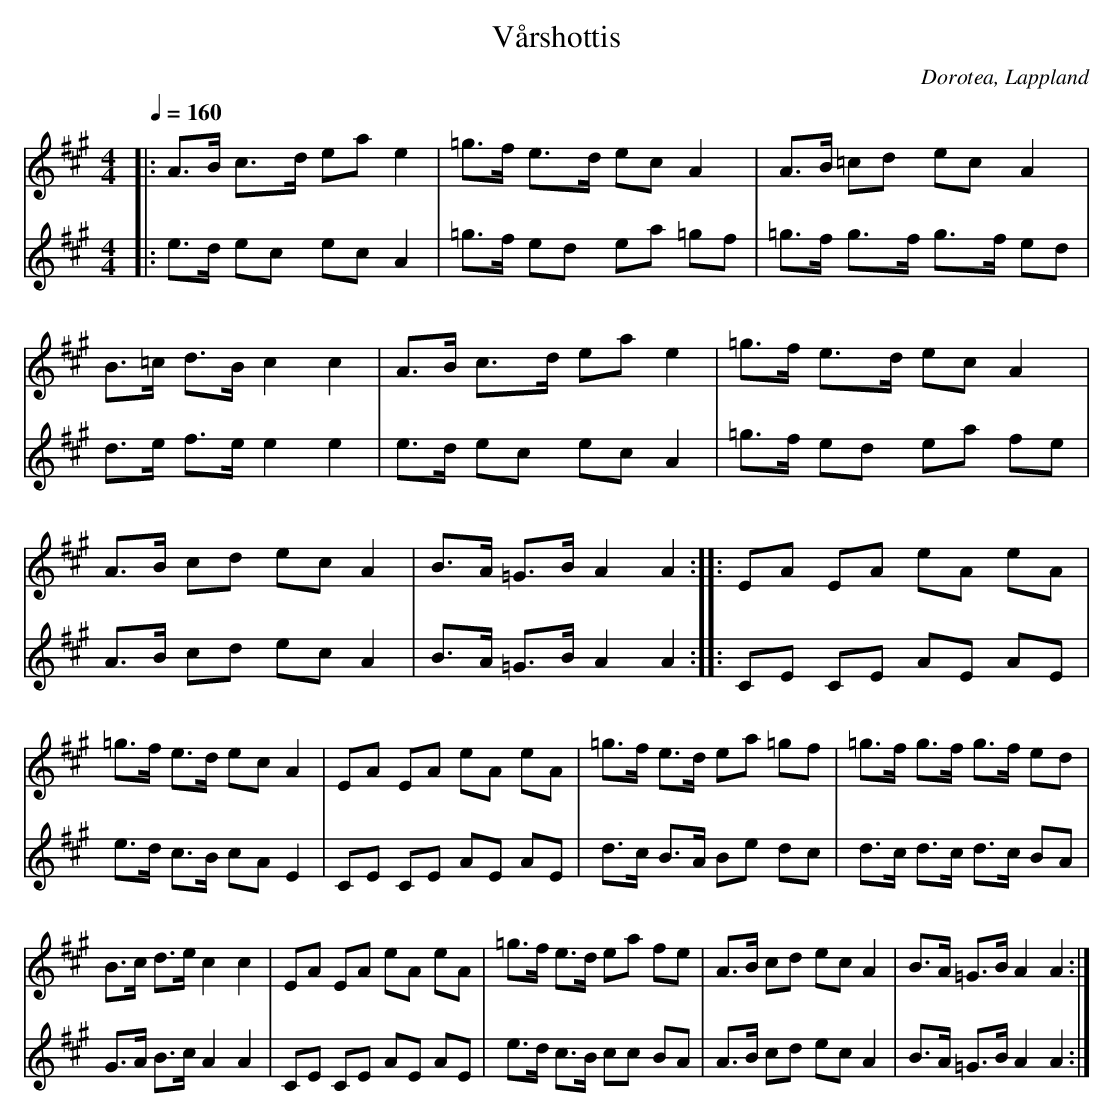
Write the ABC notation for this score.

X:1
T:Vårshottis
O:Dorotea, Lappland
M:4/4
L:1/16
Q:1/4=160
K:A
V:1
|: A3B c3d1 e2a2 e4 | =g3f e3d1 e2c2 A4 | A3B =c2d2 e2c2 A4 |B3=c d3B c4 c4  | A3B c3d e2a2 e4 | =g3f e3d e2c2 A4 | A3B c2d2 e2c2 A4 |B3A =G3B A4 A4:||:E2A2 E2A2 e2A2 e2A2 |=g3f e3d e2c2 A4 |E2A2 E2A2 e2A2 e2A2 |=g3f e3d e2a2 =g2f2 | =g3f g3f g3f e2d2 |B3c d3e c4 c4  |E2A2 E2A2 e2A2 e2A2 |=g3f e3d e2a2 f2e2 |  A3B c2d2 e2c2 A4 |B3A =G3B A4 A4:|
V:2
|:  e3d e2c2  e2c2 A4 | =g3f e2d2 e2a2 =g2f2 | =g3f g3f g3f e2d2 |d3e f3e e4 e4  |e3d e2c2 e2c2 A4 | =g3f e2d2 e2a2 f2e2 |A3B c2d2 e2c2 A4  |B3A =G3B A4 A4 :||:C2E2 C2E2 A2E2 A2E2 | e3d c3B c2A2 E4 |C2E2 C2E2 A2E2 A2E2 |d3c B3A B2e2 d2c2 | d3c d3c d3c B2A2 | G3A B3c A4 A4 | C2E2 C2E2 A2E2 A2E2 | e3d c3B c2c2 B2A2 | A3B c2d2 e2c2 A4 |B3A =G3B A4 A4:|
